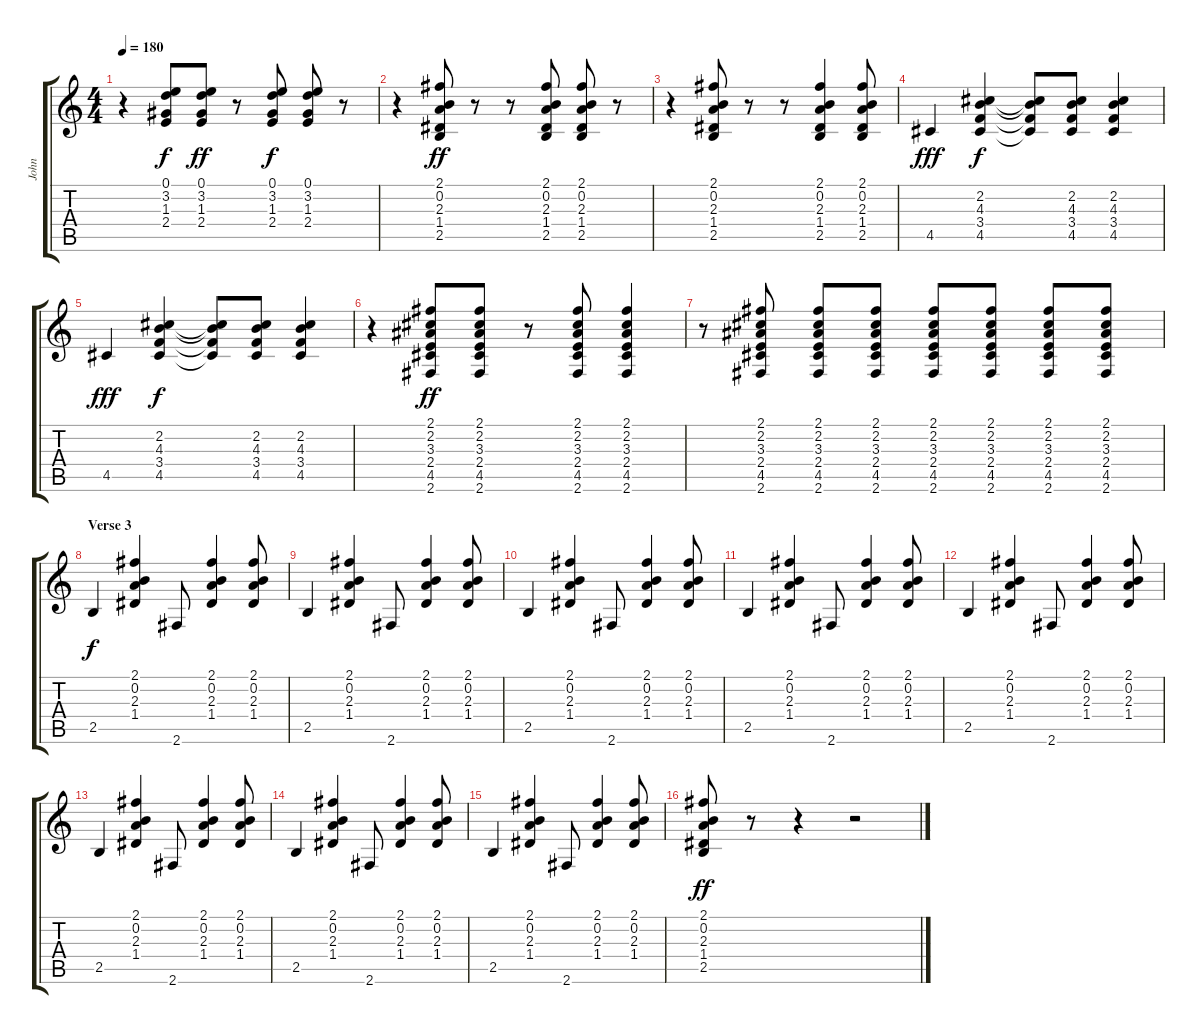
\track ("John" "John") {instrument electricguitarclean}
\staff {score tabs}
\tuning (E4 B3 G3 D3 A2 E2) {hide}
\ts (4 4)
\tempo 180
\clef g2
\ks c
r.4{dy f} (0.1 3.2 1.3 2.4).8 (0.1 3.2 1.3 2.4).8{dy ff} r.8 (0.1 3.2 1.3 2.4).8{dy f} (0.1 3.2 1.3 2.4).8 r.8 |
r.4 (2.1 0.2 2.3 1.4 2.5).8{dy ff} r.8 r.8 (2.1 0.2 2.3 1.4 2.5).8 (2.1 0.2 2.3 1.4 2.5).8 r.8 |
r.4 (2.1 0.2 2.3 1.4 2.5).8 r.8 r.8 (2.1 0.2 2.3 1.4 2.5).4 (2.1 0.2 2.3 1.4 2.5).8 |
4.5.4{dy fff} (2.2 4.3 3.4 4.5).4{dy f} (2.2{t} 4.3{t} 3.4{t} 4.5{t}).8 (2.2 4.3 3.4 4.5).8 (2.2 4.3 3.4 4.5).4 |
4.5.4{dy fff} (2.2 4.3 3.4 4.5).4{dy f} (2.2{t} 4.3{t} 3.4{t} 4.5{t}).8 (2.2 4.3 3.4 4.5).8 (2.2 4.3 3.4 4.5).4 |
r.4 (2.1 2.2 3.3 2.4 4.5 2.6).8{dy ff} (2.1 2.2 3.3 2.4 4.5 2.6).8 r.8 (2.1 2.2 3.3 2.4 4.5 2.6).8 (2.1 2.2 3.3 2.4 4.5 2.6).4 |
r.8 (2.1 2.2 3.3 2.4 4.5 2.6).8 (2.1 2.2 3.3 2.4 4.5 2.6).8 (2.1 2.2 3.3 2.4 4.5 2.6).8 (2.1 2.2 3.3 2.4 4.5 2.6).8 (2.1 2.2 3.3 2.4 4.5 2.6).8 (2.1 2.2 3.3 2.4 4.5 2.6).8 (2.1 2.2 3.3 2.4 4.5 2.6).8 |
\section ("" "Verse 3")
2.5.4{dy f} (2.1 0.2 2.3 1.4).4 2.6.8 (2.1 0.2 2.3 1.4).4 (2.1 0.2 2.3 1.4).8 |
2.5.4 (2.1 0.2 2.3 1.4).4 2.6.8 (2.1 0.2 2.3 1.4).4 (2.1 0.2 2.3 1.4).8 |
2.5.4 (2.1 0.2 2.3 1.4).4 2.6.8 (2.1 0.2 2.3 1.4).4 (2.1 0.2 2.3 1.4).8 |
2.5.4 (2.1 0.2 2.3 1.4).4 2.6.8 (2.1 0.2 2.3 1.4).4 (2.1 0.2 2.3 1.4).8 |
2.5.4 (2.1 0.2 2.3 1.4).4 2.6.8 (2.1 0.2 2.3 1.4).4 (2.1 0.2 2.3 1.4).8 |
2.5.4 (2.1 0.2 2.3 1.4).4 2.6.8 (2.1 0.2 2.3 1.4).4 (2.1 0.2 2.3 1.4).8 |
2.5.4 (2.1 0.2 2.3 1.4).4 2.6.8 (2.1 0.2 2.3 1.4).4 (2.1 0.2 2.3 1.4).8 |
2.5.4 (2.1 0.2 2.3 1.4).4 2.6.8 (2.1 0.2 2.3 1.4).4 (2.1 0.2 2.3 1.4).8 |
(2.1 0.2 2.3 1.4 2.5).8{dy ff} r.8 r.4 r.2
